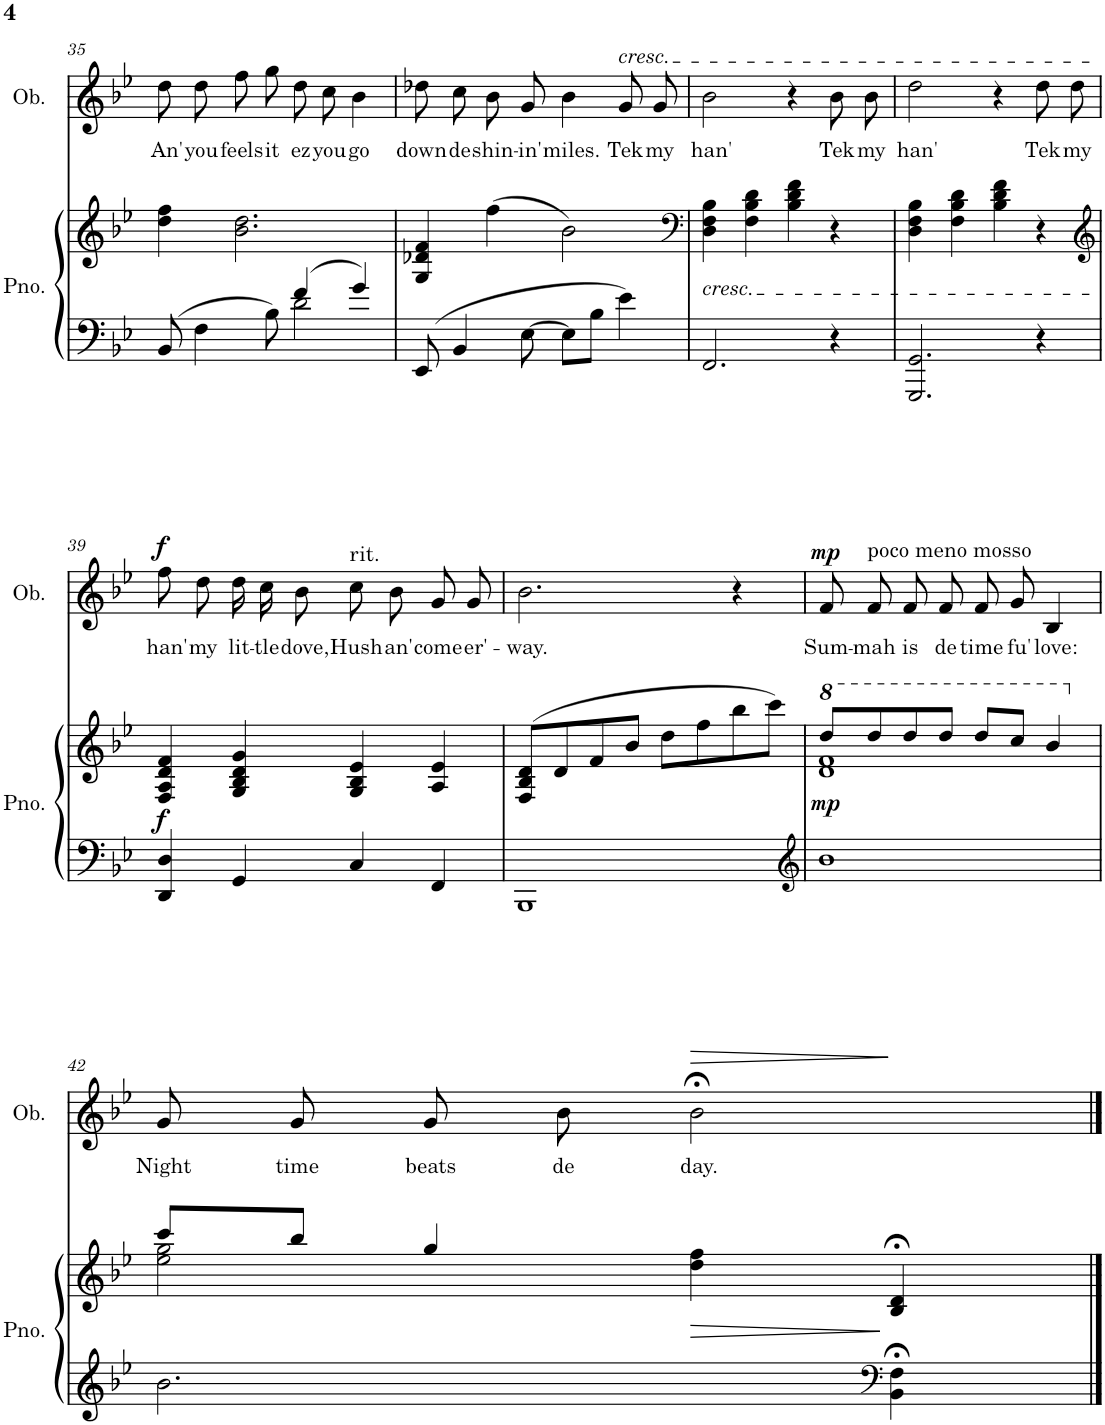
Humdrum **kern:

**kern	**kern	**dynam	**kern	**text	**dynam
*part2	*part2	*part2	*part1	*part1	*part1
*staff3	*staff2	*staff2/3	*staff1	*staff1	*staff1
*I"Piano	*	*	*I"Oboe	*	*
*I'Pno.	*	*	*I'Ob.	*	*
!!LO:PB:g=z
*clefF4	*clefG2	*	*clefG2	*	*
*k[b-e-]	*k[b-e-]	*	*k[b-e-]	*	*
*M4/4	*M4/4	*	*M4/4	*	*
=35	=35	=35	=35	=35	=35
*^	*	*	*	*	*
!	!	!	!	!	!LO:LY:b	!
8BB-/	2ryy	4dd\ 4ff\	.	8dd\L	An'	.
!	!	!	!	!	!LO:LY:b	!
4F\	.	.	.	8dd\J	you	.
!	!	!	!	!	!LO:LY:b	!
.	.	2.b-\ 2.dd\	.	8ff\L	feels	.
!	!	!	!	!	!LO:LY:b	!
8B-\	.	.	.	8gg\J	it	.
!	!	!	!	!	!LO:LY:b	!
4f/	2d\	.	.	8dd\L	ez	.
!	!	!	!	!	!LO:LY:b	!
.	.	.	.	8cc\J	you	.
!	!	!	!	!	!LO:LY:b	!
4g/	.	.	.	4b-\	go	.
*v	*v	*	*	*	*	*
=36	=36	=36	=36	=36	=36
!	!	!	!	!LO:LY:b	!
8EE-/	4G/ 4d-X/ 4f/	.	8dd-X\L	down	.
!	!	!	!	!LO:LY:b	!
4BB-/	.	.	8cc\J	de	.
!	!	!	!	!LO:LY:b	!
.	(4ff\	.	8b-/L	shin-	.
!	!	!	!	!LO:LY:b	!
[8E-\	.	.	8g/J	-in'	.
!	!	!	!	!LO:LY:b	!
8E-\L]	2b-\)	.	4b-\	miles.	.
8B-\J	.	.	.	.	.
!	!	!	!LO:TX:a:i:t=cresc.	!	!
!	!	!	!	!LO:LY:b	!
4e-\	.	.	8g/L	Tek	.
!	!	!	!	!LO:LY:b	!
.	.	.	8g/J	my	.
=37	=37	=37	=37	=37	=37
*	*clefF4	*	*	*	*
!	!LO:TX:b:i:t=cresc.	!	!	!	!
!	!	!	!	!LO:LY:b	!
2.FF/	4D\ 4F\ 4B-\	.	2b-\	han'	.
.	4F\ 4B-\ 4d\	.	.	.	.
.	4B-\ 4d\ 4f\	.	4r	.	.
!	!	!	!	!LO:LY:b	!
4r	4r	.	8b-\L	Tek	.
!	!	!	!	!LO:LY:b	!
.	.	.	8b-\J	my	.
=38	=38	=38	=38	=38	=38
!	!	!	!	!LO:LY:b	!
2.GGG/ 2.GG/	4D\ 4F\ 4B-\	.	2dd\	han'	.
.	4F\ 4B-\ 4d\	.	.	.	.
.	4B-\ 4d\ 4f\	.	4r	.	.
!	!	!	!	!LO:LY:b	!
4r	4r	.	8dd\L	Tek	.
!	!	!	!	!LO:LY:b	!
.	.	.	8dd\J	my	.
!!LO:LB:g=z
=39	=39	=39	=39	=39	=39
*	*clefG2	*	*	*	*
!	!	!LO:DY:b	!	!LO:LY:b	!LO:DY:a
4DD/ 4D/	4F/ 4A/ 4d/ 4f/	f	8ff\L	han'	f
!	!	!	!	!LO:LY:b	!
.	.	.	8dd\J	my	.
!	!	!	!	!LO:LY:b	!
4GG/	4G/ 4B-/ 4d/ 4g/	.	16dd\LL	lit-	.
!	!	!	!	!LO:LY:b	!
.	.	.	16cc\J	-tle	.
!	!	!	!	!LO:LY:b	!
.	.	.	8b-\J	dove,	.
!	!	!	!LO:TX:a:t=rit.	!	!
!	!	!	!	!LO:LY:b	!
4C/	4G/ 4B-/ 4e-/	.	8cc\L	Hush	.
!	!	!	!	!LO:LY:b	!
.	.	.	8b-\J	an'	.
!	!	!	!	!LO:LY:b	!
4FF/	4A/ 4e-/	.	8g/L	come	.
!	!	!	!	!LO:LY:b	!
.	.	.	8g/J	er'-	.
=40	=40	=40	=40	=40	=40
!	!	!	!	!LO:LY:b	!
1BBB-	(8F/ 8B-/ 8d/L	.	2.b-\	-way.	.
.	8d/	.	.	.	.
.	8f/	.	.	.	.
.	8b-/J	.	.	.	.
.	8dd\L	.	.	.	.
.	8ff\	.	.	.	.
.	8bb-\	.	4r	.	.
.	8ccc\J)	.	.	.	.
=41	=41	=41	=41	=41	=41
*clefG2	*	*	*	*	*
*	*8va	*	*	*	*
*	*^	*	*	*	*
!	!	!	!LO:DY:b	!	!LO:LY:b	!LO:DY:a
1b-	8ddd/L	1dd 1ff	mp	8f/L	Sum-	mp
!	!	!	!	!LO:TX:a:t=poco meno mosso	!	!
!	!	!	!	!	!LO:LY:b	!
.	8ddd/	.	.	8f/J	-mah	.
!	!	!	!	!	!LO:LY:b	!
.	8ddd/	.	.	8f/L	is	.
!	!	!	!	!	!LO:LY:b	!
.	8ddd/J	.	.	8f/J	de	.
!	!	!	!	!	!LO:LY:b	!
.	8ddd/L	.	.	8f/L	time	.
!	!	!	!	!	!LO:LY:b	!
.	8ccc/J	.	.	8g/J	fu'	.
!	!	!	!	!	!LO:LY:b	!
.	4bb-/	.	.	4B-/	love:	.
!!LO:LB:g=z
=42	=42	=42	=42	=42	=42	=42
*	*X8va	*	*	*	*	*
!	!	!	!	!	!LO:LY:b	!
2.b-\	8ccc/L	2ee-\ 2gg\	.	8g/L	Night	.
!	!	!	!	!	!LO:LY:b	!
.	8bb-/J	.	.	8g/J	time	.
!	!	!	!	!	!LO:LY:b	!
.	4gg/	.	.	8g/L	beats	.
!	!	!	!	!	!LO:LY:b	!
.	.	.	.	8b-/J	de	.
!	!	!	!LO:HP:b	!	!LO:LY:b	!LO:HP:b
.	4dd\ 4ff\	2ryy	>	2b-;<\	day.	>
*clefF4	*	*	*	*	*	*
4BB-\;< 4F\;<	4B-/;< 4d/;<	.	]	.	.	.
*	*v	*v	*	*	*	*
.	.	.	.	.	]
==	==	==	==	==	==
*-	*-	*-	*-	*-	*-
